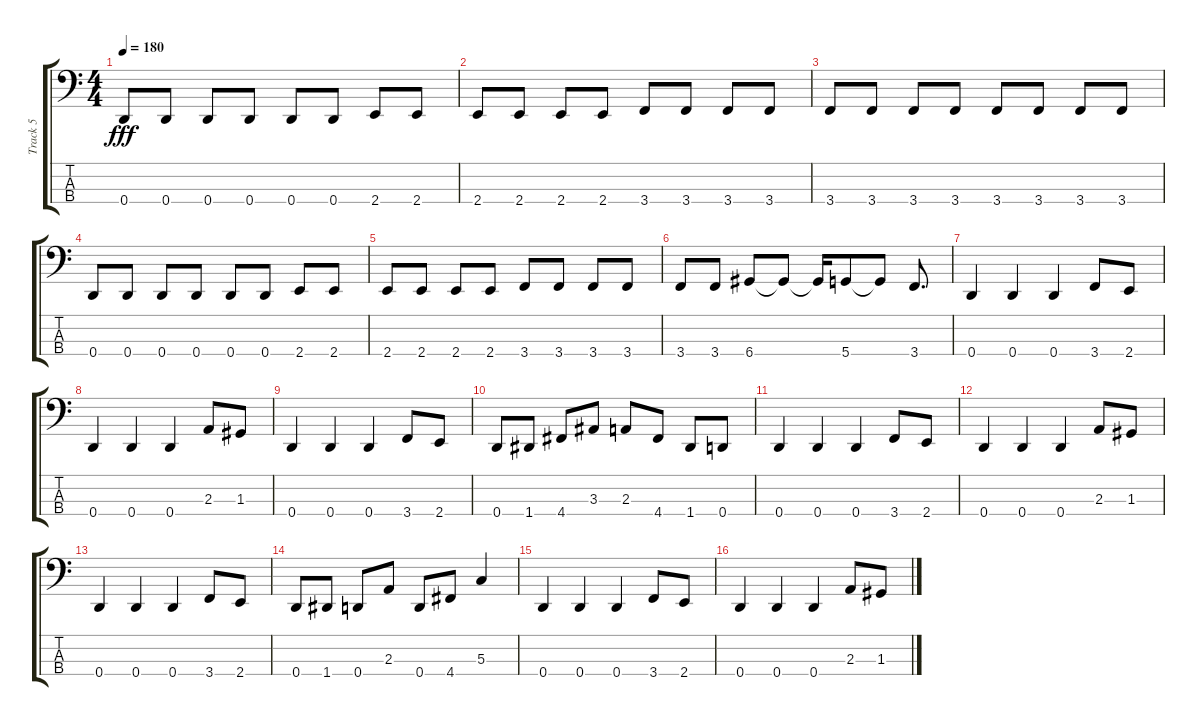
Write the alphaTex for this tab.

\track ("Track 5" "Track 5") {instrument electricbasspick}
\staff {score tabs}
\tuning (F2 C2 G1 D1) {hide}
\ts (4 4)
\tempo 180
\clef f4
\ks c
0.4.8{dy fff instrument electricbasspick} 0.4.8 0.4.8 0.4.8 0.4.8 0.4.8 2.4.8 2.4.8 |
2.4.8 2.4.8 2.4.8 2.4.8 3.4.8 3.4.8 3.4.8 3.4.8 |
3.4.8 3.4.8 3.4.8 3.4.8 3.4.8 3.4.8 3.4.8 3.4.8 |
0.4.8 0.4.8 0.4.8 0.4.8 0.4.8 0.4.8 2.4.8 2.4.8 |
2.4.8 2.4.8 2.4.8 2.4.8 3.4.8 3.4.8 3.4.8 3.4.8 |
3.4.8 3.4.8 6.4.8 6.4{t}.8 6.4{t}.16 5.4.8 5.4{t}.8 3.4.8{d} |
0.4.4 0.4.4 0.4.4 3.4.8 2.4.8 |
0.4.4 0.4.4 0.4.4 2.3.8 1.3.8 |
0.4.4 0.4.4 0.4.4 3.4.8 2.4.8 |
0.4.8 1.4.8 4.4.8 3.3.8 2.3.8 4.4.8 1.4.8 0.4.8 |
0.4.4 0.4.4 0.4.4 3.4.8 2.4.8 |
0.4.4 0.4.4 0.4.4 2.3.8 1.3.8 |
0.4.4 0.4.4 0.4.4 3.4.8 2.4.8 |
0.4.8 1.4.8 0.4.8 2.3.8 0.4.8 4.4.8 5.3.4 |
0.4.4 0.4.4 0.4.4 3.4.8 2.4.8 |
0.4.4 0.4.4 0.4.4 2.3.8 1.3.8
